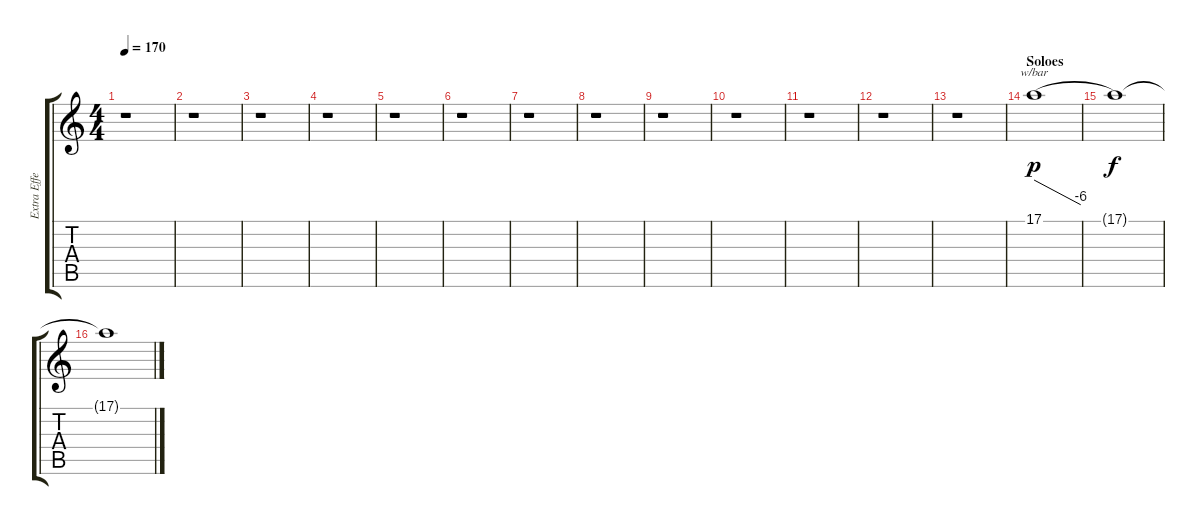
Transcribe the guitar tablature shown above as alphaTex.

\track ("Extra Effects" "Extra Effe") {instrument reversecymbal}
\staff {score tabs}
\tuning (E4 B3 G3 D3 A2 E2) {hide}
\ts (4 4)
\tempo 170
\clef g2
\ks c
r.1{dy f} |
r.1 |
r.1 |
r.1 |
r.1 |
r.1 |
r.1 |
r.1 |
r.1 |
r.1 |
r.1 |
r.1 |
r.1 |
\section ("" "Soloes")
17.1.1{tbe (dive default 0 0 60 -24) dy p} |
17.1{t}.1{dy f} |
17.1{t}.1
